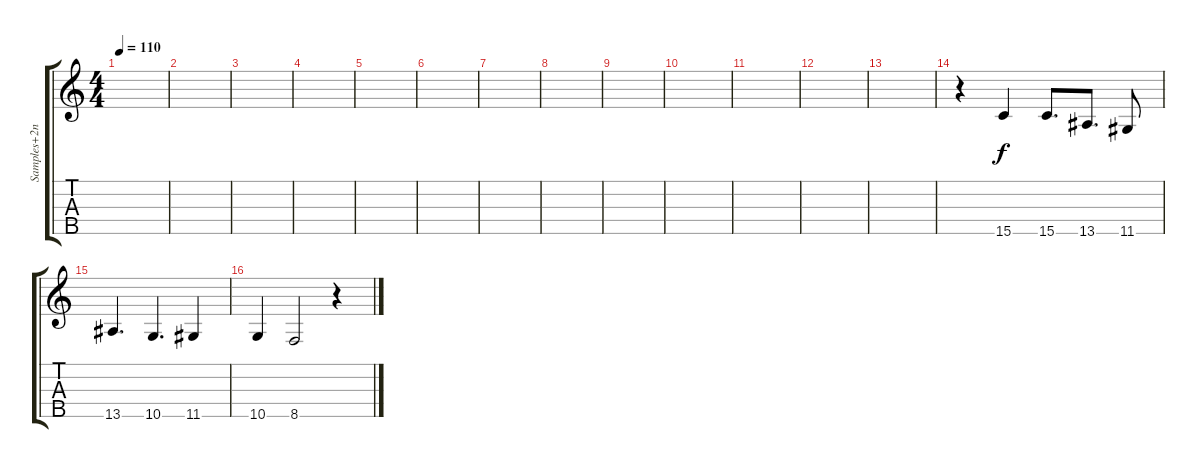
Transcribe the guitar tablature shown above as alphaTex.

\track ("Samples+2nd voice" "Samples+2n") {instrument lead2sawtooth}
\staff {score tabs}
\tuning (E4 B3 G3 D3 A2) {hide}
\ts (4 4)
\tempo 110
\clef g2
\ks c
|
|
|
|
|
|
|
|
|
|
|
|
|
r.4{volume 14} 15.5.4 15.5.8{d} 13.5.8{d} 11.5.8 |
13.5.4{d} 10.5.4{d} 11.5.4 |
10.5.4 8.5.2 r.4
